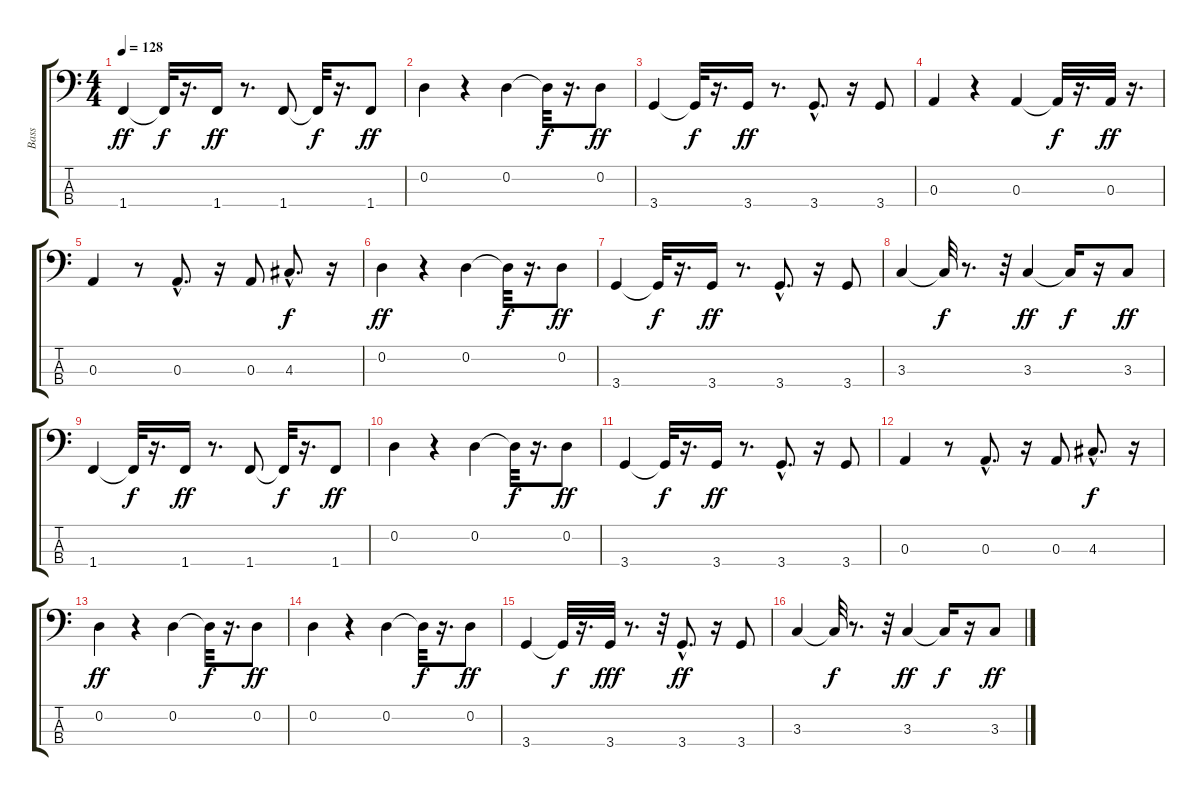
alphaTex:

\track ("Bass" "Bass") {instrument electricbassfinger}
\staff {score tabs}
\tuning (G2 D2 A1 E1) {hide}
\ts (4 4)
\tempo 128
\clef f4
\ks c
1.4.4{dy ff} 1.4{t}.32{dy f} r.16{d} 1.4.16{dy ff} r.8{d} 1.4.8 1.4{t}.32{dy f} r.16{d} 1.4.8{dy ff} |
0.2.4 r.4 0.2.4 0.2{t}.32{dy f} r.16{d} 0.2.8{dy ff} |
3.4.4 3.4{t}.32{dy f} r.16{d} 3.4.16{dy ff} r.8{d} 3.4{hac}.8{d} r.16 3.4.8 |
0.3.4 r.4 0.3.4 0.3{t}.32{dy f} r.16{d} 0.3.32{dy ff} r.16{d} |
0.3.4 r.8 0.3{hac}.8{d} r.16 0.3.8 4.3{hac}.8{d dy f} r.16 |
0.2.4{dy ff} r.4 0.2.4 0.2{t}.32{dy f} r.16{d} 0.2.8{dy ff} |
3.4.4 3.4{t}.32{dy f} r.16{d} 3.4.16{dy ff} r.8{d} 3.4{hac}.8{d} r.16 3.4.8 |
3.3.4 3.3{t}.32{dy f} r.8{d} r.32 3.3.4{dy ff} 3.3{t}.16{dy f} r.16 3.3.8{dy ff} |
1.4.4 1.4{t}.32{dy f} r.16{d} 1.4.16{dy ff} r.8{d} 1.4.8 1.4{t}.32{dy f} r.16{d} 1.4.8{dy ff} |
0.2.4 r.4 0.2.4 0.2{t}.32{dy f} r.16{d} 0.2.8{dy ff} |
3.4.4 3.4{t}.32{dy f} r.16{d} 3.4.16{dy ff} r.8{d} 3.4{hac}.8{d} r.16 3.4.8 |
0.3.4 r.8 0.3{hac}.8{d} r.16 0.3.8 4.3{hac}.8{d dy f} r.16 |
0.2.4{dy ff} r.4 0.2.4 0.2{t}.32{dy f} r.16{d} 0.2.8{dy ff} |
0.2.4 r.4 0.2.4 0.2{t}.32{dy f} r.16{d} 0.2.8{dy ff} |
3.4.4 3.4{t}.32{dy f} r.16{d} 3.4.32{dy fff} r.8{d} r.32 3.4{hac}.8{d dy ff} r.16 3.4.8 |
3.3.4 3.3{t}.32{dy f} r.8{d} r.32 3.3.4{dy ff} 3.3{t}.16{dy f} r.16 3.3.8{dy ff}
